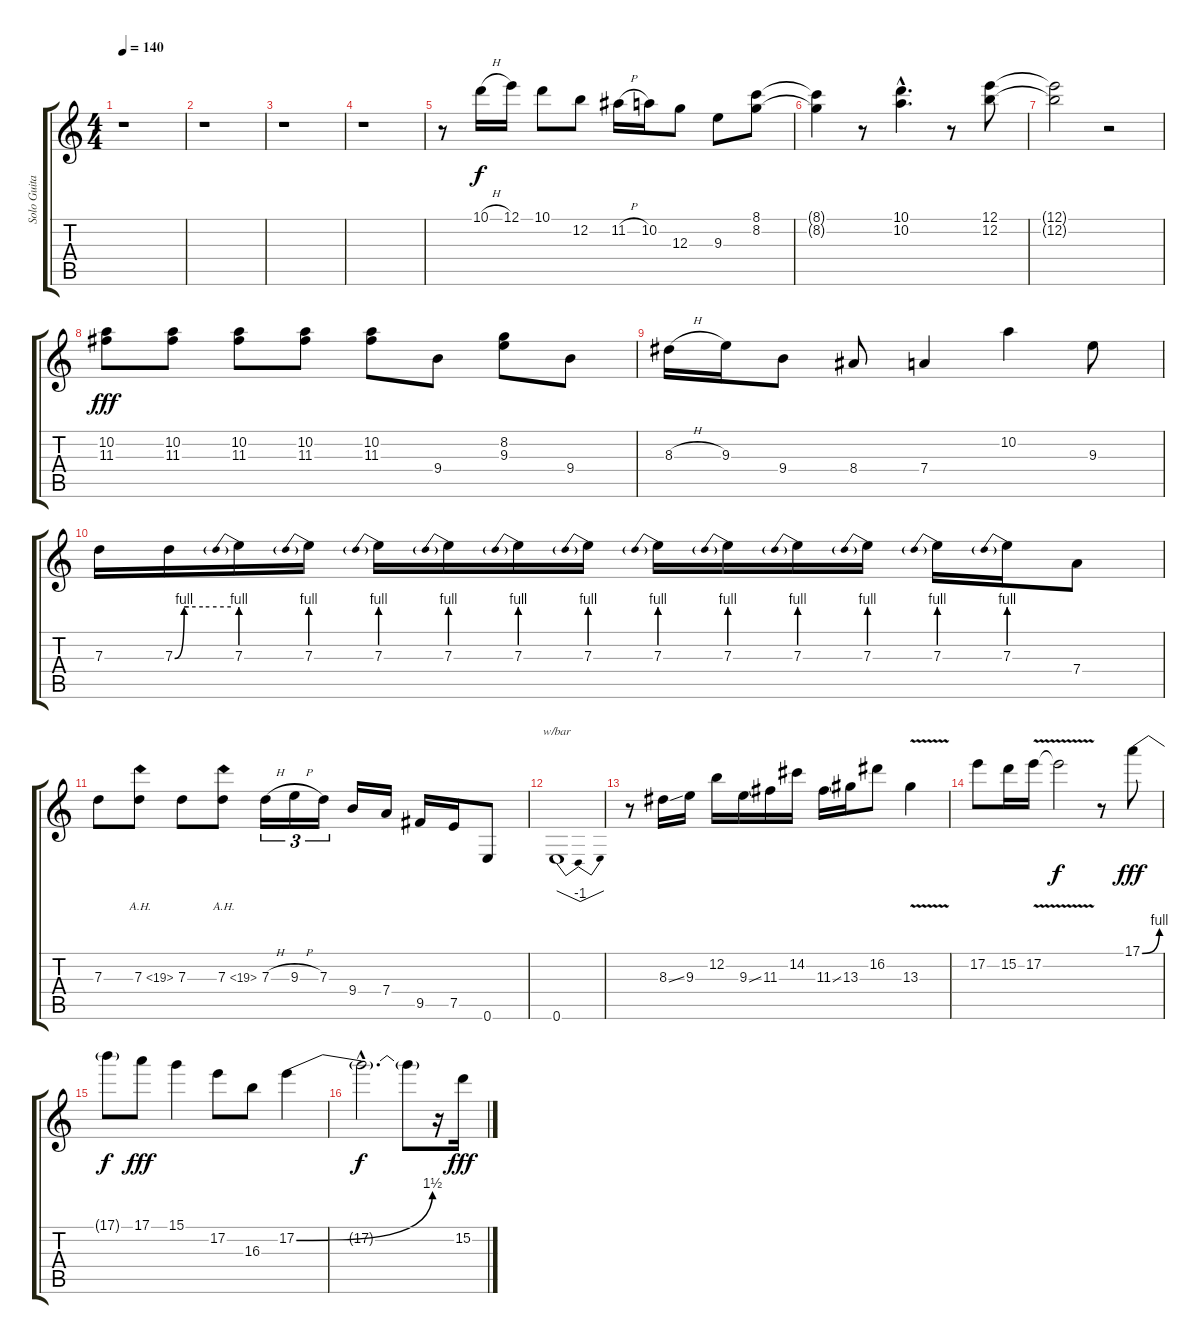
\track ("Solo Guitar" "Solo Guita") {instrument distortionguitar}
\staff {score tabs}
\tuning (E4 B3 G3 D3 A2 E2) {hide}
\ts (4 4)
\tempo 140
\clef g2
\ks c
r.1{dy f} |
r.1 |
r.1 |
r.1 |
r.8 10.1{h}.16 12.1.16 10.1.8 12.2.8 11.2{h}.16 10.2.16 12.3.8 9.3.8 (8.1 8.2).8 |
(8.1{t} 8.2{t}).4 r.8 (10.1{hac} 10.2{hac}).4{d} r.8 (12.1 12.2).8 |
(12.1{t} 12.2{t}).2 r.2 |
(10.2 11.3).8{dy fff} (10.2 11.3).8 (10.2 11.3).8 (10.2 11.3).8 (10.2 11.3).8 9.4.8 (8.2 9.3).8 9.4.8 |
8.3{h}.16 9.3.16 9.4.8 8.4.8 7.4.4 10.2.4 9.3.8 |
7.3.16 7.3{be (custom 0 0 10 4 15 4 30 4 60 4)}.16 7.3{be (prebend 0 4 60 4)}.16 7.3{be (prebend 0 4 60 4)}.16 7.3{be (prebend 0 4 60 4)}.16 7.3{be (prebend 0 4 60 4)}.16 7.3{be (prebend 0 4 60 4)}.16 7.3{be (prebend 0 4 60 4)}.16 7.3{be (prebend 0 4 60 4)}.16 7.3{be (prebend 0 4 60 4)}.16 7.3{be (prebend 0 4 60 4)}.16 7.3{be (prebend 0 4 60 4)}.16 7.3{be (prebend 0 4 60 4)}.16 7.3{be (prebend 0 4 60 4)}.16 7.4.8 |
7.3.8 7.3{ah 12}.8 7.3.8 7.3{ah 12}.8 7.3{h}.16{tu (3 2)} 9.3{h}.16{tu (3 2)} 7.3.16{tu (3 2)} 9.4.16 7.4.16 9.5.16 7.5.16 0.6.8 |
0.6.1{tbe (dip default 0 0 30 -4 60 0)} |
r.8 8.3{ss}.16 9.3.16 12.2.16 9.3{ss}.16 11.3.16 14.2.16 11.3{ss}.16 13.3.16 16.2.8 13.3{v}.4 |
17.2.8 15.2.16 17.2{v}.16 17.2{t}.2{dy f} r.8 17.1{be (bend 0 0 60 4)}.8{dy fff} |
17.1{t}.8{dy f} 17.1.8{dy fff} 15.1.4 17.2.8 16.3.8 17.2{be (bend 0 0 60 6)}.4 |
17.2{hac t}.2{d dy f} 17.2{t}.8 r.16 15.2.16{dy fff}
